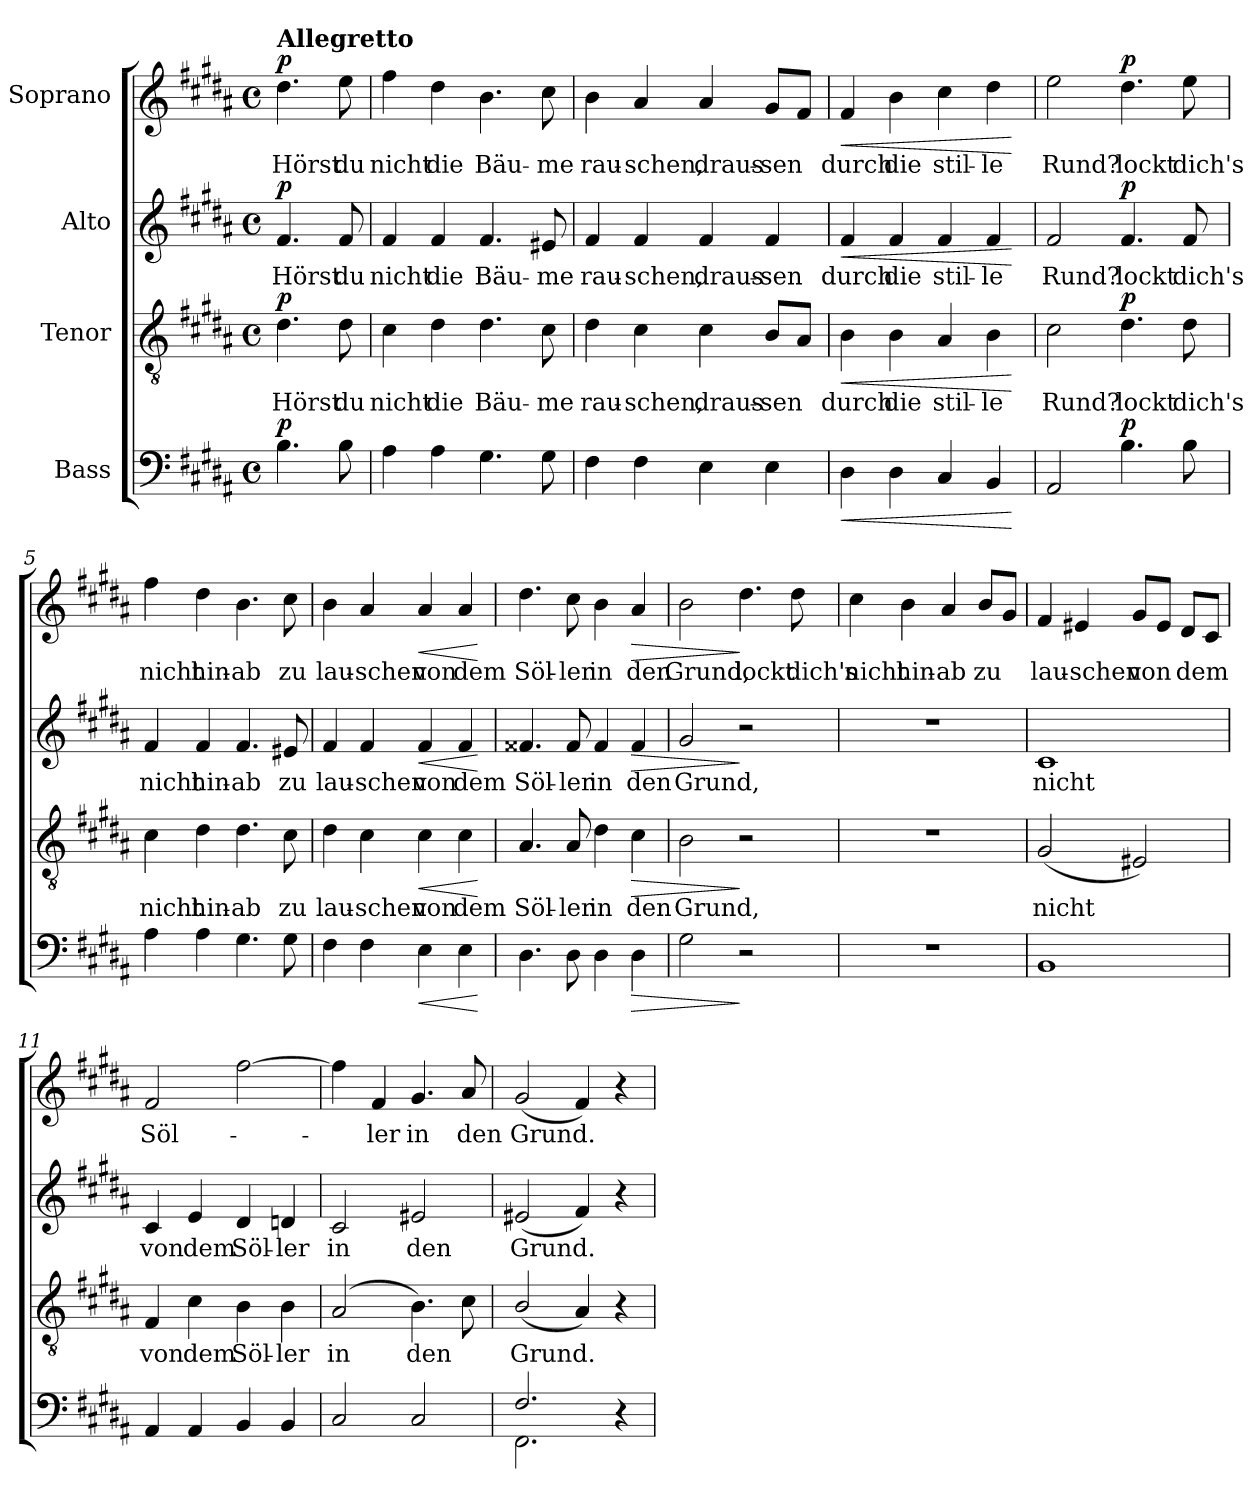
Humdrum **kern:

**kern	**dynam	**kern	**text	**dynam	**kern	**text	**dynam	**kern	**text	**dynam
*part4	*part4	*part3	*part3	*part3	*part2	*part2	*part2	*part1	*part1	*part1
*staff4	*staff4	*staff3	*staff3	*staff3	*staff2	*staff2	*staff2	*staff1	*staff1	*staff1
*I"Bass	*	*I"Tenor	*	*	*I"Alto	*	*	*I"Soprano	*	*
*clefF4	*	*clefGv2	*	*	*clefG2	*	*	*clefG2	*	*
*k[f#c#g#d#a#]	*	*k[f#c#g#d#a#]	*	*	*k[f#c#g#d#a#]	*	*	*k[f#c#g#d#a#]	*	*
*M4/4	*	*M4/4	*	*	*M4/4	*	*	*M4/4	*	*
*met(c)	*	*met(c)	*	*	*met(c)	*	*	*met(c)	*	*
=	=	=	=	=	=	=	=	=	=	=
!	!	!	!	!	!	!	!	!LO:TX:a:B:t=Allegretto	!	!
!	!LO:DY:a	!	!	!LO:DY:a	!	!	!LO:DY:a	!	!	!LO:DY:a
4.B\	p	4.d#\	Hörst	p	4.f#/	Hörst	p	4.dd#\	Hörst	p
8B\	.	8d#\	du	.	8f#/	du	.	8ee\	du	.
=1	=1	=1	=1	=1	=1	=1	=1	=1	=1	=1
4A#\	.	4c#\	nicht	.	4f#/	nicht	.	4ff#\	nicht	.
4A#\	.	4d#\	die	.	4f#/	die	.	4dd#\	die	.
4.G#\	.	4.d#\	Bäu-	.	4.f#/	Bäu-	.	4.b\	Bäu-	.
8G#\	.	8c#\	-me	.	8e#X/	-me	.	8cc#\	-me	.
=2	=2	=2	=2	=2	=2	=2	=2	=2	=2	=2
4F#\	.	4d#\	rau-	.	4f#/	rau-	.	4b\	rau-	.
4F#\	.	4c#\	-schen,	.	4f#/	-schen,	.	4a#/	-schen,	.
4E\	.	4c#\	draus-	.	4f#/	draus-	.	4a#/	draus-	.
4E\	.	8B/L	-sen	.	4f#/	-sen	.	8g#/L	-sen	.
.	.	8A#/J	.	.	.	.	.	8f#/J	.	.
=3	=3	=3	=3	=3	=3	=3	=3	=3	=3	=3
!	!LO:HP:b	!	!	!LO:HP:b	!	!	!LO:HP:b	!	!	!LO:HP:b
4D#\	<	4B\	durch	<	4f#/	durch	<	4f#/	durch	<
4D#\	.	4B\	die	.	4f#/	die	.	4b\	die	.
4C#/	.	4A#/	stil-	.	4f#/	stil-	.	4cc#\	stil-	.
4BB/	.	4B\	-le	.	4f#/	-le	.	4dd#\	-le	.
.	[	.	.	[	.	.	[	.	.	[
=4	=4	=4	=4	=4	=4	=4	=4	=4	=4	=4
2AA#/	.	2c#\	Rund?	.	2f#/	Rund?	.	2ee\	Rund?	.
!	!LO:DY:a	!	!	!LO:DY:a	!	!	!LO:DY:a	!	!	!LO:DY:a
4.B\	p	4.d#\	lockt	p	4.f#/	lockt	p	4.dd#\	lockt	p
8B\	.	8d#\	dich's	.	8f#/	dich's	.	8ee\	dich's	.
=5	=5	=5	=5	=5	=5	=5	=5	=5	=5	=5
4A#\	.	4c#\	nicht	.	4f#/	nicht	.	4ff#\	nicht	.
4A#\	.	4d#\	hin-	.	4f#/	hin-	.	4dd#\	hin-	.
4.G#\	.	4.d#\	-ab	.	4.f#/	-ab	.	4.b\	-ab	.
8G#\	.	8c#\	zu	.	8e#X/	zu	.	8cc#\	zu	.
=6	=6	=6	=6	=6	=6	=6	=6	=6	=6	=6
4F#\	.	4d#\	lau-	.	4f#/	lau-	.	4b\	lau-	.
4F#\	.	4c#\	-schen	.	4f#/	-schen	.	4a#/	-schen	.
!	!LO:HP:b	!	!	!LO:HP:b	!	!	!LO:HP:b	!	!	!LO:HP:b
4E\	<	4c#\	von	<	4f#/	von	<	4a#/	von	<
4E\	.	4c#\	dem	.	4f#/	dem	.	4a#/	dem	.
.	[	.	.	[	.	.	[	.	.	[
=7	=7	=7	=7	=7	=7	=7	=7	=7	=7	=7
4.D#\	.	4.A#/	Söl-	.	4.f##X/	Söl-	.	4.dd#\	Söl-	.
8D#\	.	8A#/	-ler	.	8f##/	-ler	.	8cc#\	-ler	.
4D#\	.	4d#\	in	.	4f##/	in	.	4b\	in	.
!	!LO:HP:b	!	!	!LO:HP:b	!	!	!LO:HP:b	!	!	!LO:HP:b
4D#\	>	4c#\	den	>	4f##/	den	>	4a#/	den	>
=8	=8	=8	=8	=8	=8	=8	=8	=8	=8	=8
2G#\	.	2B\	Grund,	.	2g#/	Grund,	.	2b\	Grund,	.
2r	]	2r	.	]	2r	.	]	4.dd#\	lockt	]
.	.	.	.	.	.	.	.	8dd#\	dich's	.
=9	=9	=9	=9	=9	=9	=9	=9	=9	=9	=9
1r	.	1r	.	.	1r	.	.	4cc#\	nicht	.
.	.	.	.	.	.	.	.	4b\	hin-	.
.	.	.	.	.	.	.	.	4a#/	-ab	.
.	.	.	.	.	.	.	.	8b/L	zu	.
.	.	.	.	.	.	.	.	8g#/J	.	.
=10	=10	=10	=10	=10	=10	=10	=10	=10	=10	=10
1BB	.	(2G#/	-nicht	.	1c#	nicht	.	4f#/	lau-	.
.	.	.	.	.	.	.	.	4e#X/	-schen	.
.	.	2E#X/)	.	.	.	.	.	8g#/L	von	.
.	.	.	.	.	.	.	.	8e#/J	.	.
.	.	.	.	.	.	.	.	8d#/L	dem	.
.	.	.	.	.	.	.	.	8c#/J	.	.
=11	=11	=11	=11	=11	=11	=11	=11	=11	=11	=11
4AA#/	.	4F#/	von	.	4c#/	von	.	2f#/	Söl-	.
4AA#/	.	4c#\	dem	.	4e/	dem	.	.	.	.
4BB/	.	4B\	Söl-	.	4d#/	Söl-	.	[2ff#\	.	.
4BB/	.	4B\	-ler	.	4dn/	-ler	.	.	.	.
=12	=12	=12	=12	=12	=12	=12	=12	=12	=12	=12
2C#/	.	(2A#/	in	.	2c#/	in	.	4ff#\]	.	.
.	.	.	.	.	.	.	.	4f#/	-ler	.
2C#/	.	4.B\)	den	.	2e#X/	den	.	4.g#/	in	.
.	.	8c#\	.	.	.	.	.	8a#/	den	.
=13	=13	=13	=13	=13	=13	=13	=13	=13	=13	=13
*^	*	*	*	*	*	*	*	*	*	*
2.F#/	2.FF#\	.	(2B/	Grund.	.	(2e#X/	Grund.	.	(2g#/	Grund.	.
.	.	.	4A#/)	.	.	4f#/)	.	.	4f#/)	.	.
4r	4ryy	.	4r	.	.	4r	.	.	4r	.	.
*v	*v	*	*	*	*	*	*	*	*	*	*
=	=	=	=	=	=	=	=	=	=	=
*-	*-	*-	*-	*-	*-	*-	*-	*-	*-	*-
